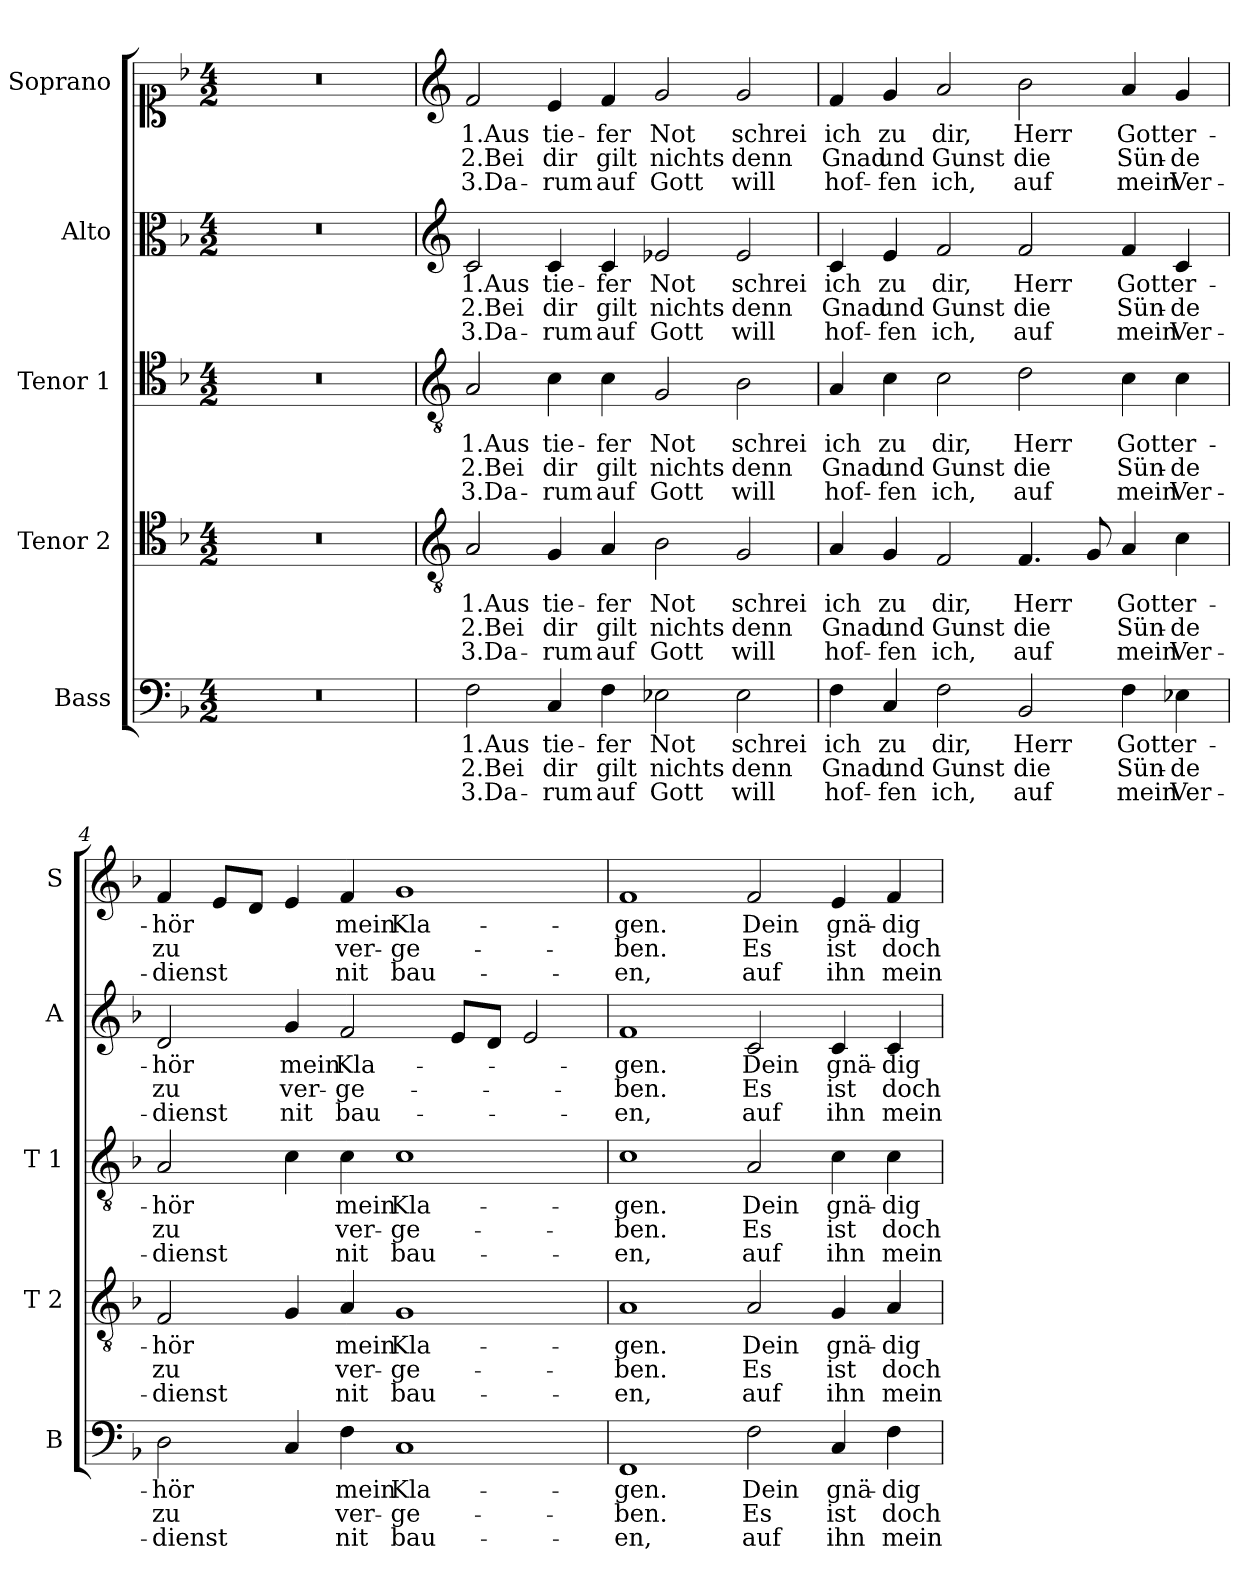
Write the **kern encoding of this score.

**kern	**text	**text	**text	**kern	**text	**text	**text	**kern	**text	**text	**text	**kern	**text	**text	**text	**kern	**text	**text	**text
*part5	*part5	*part5	*part5	*part4	*part4	*part4	*part4	*part3	*part3	*part3	*part3	*part2	*part2	*part2	*part2	*part1	*part1	*part1	*part1
*staff5	*staff5	*staff5	*staff5	*staff4	*staff4	*staff4	*staff4	*staff3	*staff3	*staff3	*staff3	*staff2	*staff2	*staff2	*staff2	*staff1	*staff1	*staff1	*staff1
*I"Bass	*	*	*	*I"Tenor 2	*	*	*	*I"Tenor 1	*	*	*	*I"Alto	*	*	*	*I"Soprano	*	*	*
*I'B	*	*	*	*I'T 2	*	*	*	*I'T 1	*	*	*	*I'A	*	*	*	*I'S	*	*	*
*clefF4	*	*	*	*clefC4	*	*	*	*clefC4	*	*	*	*clefC3	*	*	*	*clefC1	*	*	*
*k[b-]	*	*	*	*k[b-]	*	*	*	*k[b-]	*	*	*	*k[b-]	*	*	*	*k[b-]	*	*	*
*F:	*	*	*	*F:	*	*	*	*F:	*	*	*	*F:	*	*	*	*F:	*	*	*
*M4/2	*	*	*	*M4/2	*	*	*	*M4/2	*	*	*	*M4/2	*	*	*	*M4/2	*	*	*
=1	=1	=1	=1	=1	=1	=1	=1	=1	=1	=1	=1	=1	=1	=1	=1	=1	=1	=1	=1
0r	.	.	.	0r	.	.	.	0r	.	.	.	0r	.	.	.	0r	.	.	.
=2	=2	=2	=2	=2	=2	=2	=2	=2	=2	=2	=2	=2	=2	=2	=2	=2	=2	=2	=2
*	*	*	*	*clefGv2	*	*	*	*clefGv2	*	*	*	*clefG2	*	*	*	*clefG2	*	*	*
!	!LO:LY:b	!LO:LY:b	!LO:LY:b	!	!LO:LY:b	!LO:LY:b	!LO:LY:b	!	!LO:LY:b	!LO:LY:b	!LO:LY:b	!	!LO:LY:b	!LO:LY:b	!LO:LY:b	!	!LO:LY:b	!LO:LY:b	!LO:LY:b
2F\	1.Aus	2.Bei	3.Da-	2A/	1.Aus	2.Bei	3.Da-	2A/	1.Aus	2.Bei	3.Da-	2c/	1.Aus	2.Bei	3.Da-	2f/	1.Aus	2.Bei	3.Da-
!	!LO:LY:b	!LO:LY:b	!LO:LY:b	!	!LO:LY:b	!LO:LY:b	!LO:LY:b	!	!LO:LY:b	!LO:LY:b	!LO:LY:b	!	!LO:LY:b	!LO:LY:b	!LO:LY:b	!	!LO:LY:b	!LO:LY:b	!LO:LY:b
4C/	tie-	dir	-rum	4G/	tie-	dir	-rum	4c\	tie-	dir	-rum	4c/	tie-	dir	-rum	4e/	tie-	dir	-rum
!	!LO:LY:b	!LO:LY:b	!LO:LY:b	!	!LO:LY:b	!LO:LY:b	!LO:LY:b	!	!LO:LY:b	!LO:LY:b	!LO:LY:b	!	!LO:LY:b	!LO:LY:b	!LO:LY:b	!	!LO:LY:b	!LO:LY:b	!LO:LY:b
4F\	-fer	gilt	auf	4A/	-fer	gilt	auf	4c\	-fer	gilt	auf	4c/	-fer	gilt	auf	4f/	-fer	gilt	auf
!	!LO:LY:b	!LO:LY:b	!LO:LY:b	!	!LO:LY:b	!LO:LY:b	!LO:LY:b	!	!LO:LY:b	!LO:LY:b	!LO:LY:b	!	!LO:LY:b	!LO:LY:b	!LO:LY:b	!	!LO:LY:b	!LO:LY:b	!LO:LY:b
2E-X\	Not	nichts	Gott	2B-\	Not	nichts	Gott	2G/	Not	nichts	Gott	2e-X/	Not	nichts	Gott	2g/	Not	nichts	Gott
!	!LO:LY:b	!LO:LY:b	!LO:LY:b	!	!LO:LY:b	!LO:LY:b	!LO:LY:b	!	!LO:LY:b	!LO:LY:b	!LO:LY:b	!	!LO:LY:b	!LO:LY:b	!LO:LY:b	!	!LO:LY:b	!LO:LY:b	!LO:LY:b
2E-\	schrei	denn	will	2G/	schrei	denn	will	2B-\	schrei	denn	will	2e-/	schrei	denn	will	2g/	schrei	denn	will
=3	=3	=3	=3	=3	=3	=3	=3	=3	=3	=3	=3	=3	=3	=3	=3	=3	=3	=3	=3
!	!LO:LY:b	!LO:LY:b	!LO:LY:b	!	!LO:LY:b	!LO:LY:b	!LO:LY:b	!	!LO:LY:b	!LO:LY:b	!LO:LY:b	!	!LO:LY:b	!LO:LY:b	!LO:LY:b	!	!LO:LY:b	!LO:LY:b	!LO:LY:b
4F\	ich	Gnad	hof-	4A/	ich	Gnad	hof-	4A/	ich	Gnad	hof-	4c/	ich	Gnad	hof-	4f/	ich	Gnad	hof-
!	!LO:LY:b	!LO:LY:b	!LO:LY:b	!	!LO:LY:b	!LO:LY:b	!LO:LY:b	!	!LO:LY:b	!LO:LY:b	!LO:LY:b	!	!LO:LY:b	!LO:LY:b	!LO:LY:b	!	!LO:LY:b	!LO:LY:b	!LO:LY:b
4C/	zu	und	-fen	4G/	zu	und	-fen	4c\	zu	und	-fen	4e/	zu	und	-fen	4g/	zu	und	-fen
!	!LO:LY:b	!LO:LY:b	!LO:LY:b	!	!LO:LY:b	!LO:LY:b	!LO:LY:b	!	!LO:LY:b	!LO:LY:b	!LO:LY:b	!	!LO:LY:b	!LO:LY:b	!LO:LY:b	!	!LO:LY:b	!LO:LY:b	!LO:LY:b
2F\	dir,	Gunst	ich,	2F/	dir,	Gunst	ich,	2c\	dir,	Gunst	ich,	2f/	dir,	Gunst	ich,	2a/	dir,	Gunst	ich,
!	!LO:LY:b	!LO:LY:b	!LO:LY:b	!	!LO:LY:b	!LO:LY:b	!LO:LY:b	!	!LO:LY:b	!LO:LY:b	!LO:LY:b	!	!LO:LY:b	!LO:LY:b	!LO:LY:b	!	!LO:LY:b	!LO:LY:b	!LO:LY:b
2BB-/	Herr	die	auf	4.F/	Herr	die	auf	2d\	Herr	die	auf	2f/	Herr	die	auf	2b-\	Herr	die	auf
.	.	.	.	8G/	.	.	.	.	.	.	.	.	.	.	.	.	.	.	.
!	!LO:LY:b	!LO:LY:b	!LO:LY:b	!	!LO:LY:b	!LO:LY:b	!LO:LY:b	!	!LO:LY:b	!LO:LY:b	!LO:LY:b	!	!LO:LY:b	!LO:LY:b	!LO:LY:b	!	!LO:LY:b	!LO:LY:b	!LO:LY:b
4F\	Gott	Sün-	mein	4A/	Gott	Sün-	mein	4c\	Gott	Sün-	mein	4f/	Gott	Sün-	mein	4a/	Gott	Sün-	mein
!	!LO:LY:b	!LO:LY:b	!LO:LY:b	!	!LO:LY:b	!LO:LY:b	!LO:LY:b	!	!LO:LY:b	!LO:LY:b	!LO:LY:b	!	!LO:LY:b	!LO:LY:b	!LO:LY:b	!	!LO:LY:b	!LO:LY:b	!LO:LY:b
4E-X\	er-	-de	Ver-	4c\	er-	-de	Ver-	4c\	er-	-de	Ver-	4c/	er-	-de	Ver-	4g/	er-	-de	Ver-
!!LO:LB:g=z
=4	=4	=4	=4	=4	=4	=4	=4	=4	=4	=4	=4	=4	=4	=4	=4	=4	=4	=4	=4
!	!LO:LY:b	!LO:LY:b	!LO:LY:b	!	!LO:LY:b	!LO:LY:b	!LO:LY:b	!	!LO:LY:b	!LO:LY:b	!LO:LY:b	!	!LO:LY:b	!LO:LY:b	!LO:LY:b	!	!LO:LY:b	!LO:LY:b	!LO:LY:b
2D\	-hör	zu	-dienst	2F/	-hör	zu	-dienst	2A/	-hör	zu	-dienst	2d/	-hör	zu	-dienst	4f/	-hör	zu	-dienst
.	.	.	.	.	.	.	.	.	.	.	.	.	.	.	.	8e/L	.	.	.
.	.	.	.	.	.	.	.	.	.	.	.	.	.	.	.	8d/J	.	.	.
!	!	!	!	!	!	!	!	!	!	!	!	!	!LO:LY:b	!LO:LY:b	!LO:LY:b	!	!	!	!
4C/	.	.	.	4G/	.	.	.	4c\	.	.	.	4g/	mein	ver-	nit	4e/	.	.	.
!	!LO:LY:b	!LO:LY:b	!LO:LY:b	!	!LO:LY:b	!LO:LY:b	!LO:LY:b	!	!LO:LY:b	!LO:LY:b	!LO:LY:b	!	!LO:LY:b	!LO:LY:b	!LO:LY:b	!	!LO:LY:b	!LO:LY:b	!LO:LY:b
4F\	mein	ver-	nit	4A/	mein	ver-	nit	4c\	mein	ver-	nit	2f/	Kla-	-ge-	bau-	4f/	mein	ver-	nit
!	!LO:LY:b	!LO:LY:b	!LO:LY:b	!	!LO:LY:b	!LO:LY:b	!LO:LY:b	!	!LO:LY:b	!LO:LY:b	!LO:LY:b	!	!	!	!	!	!LO:LY:b	!LO:LY:b	!LO:LY:b
1C	Kla-	-ge-	bau-	1G	Kla-	-ge-	bau-	1c	Kla-	-ge-	bau-	.	.	.	.	1g	Kla-	-ge-	bau-
.	.	.	.	.	.	.	.	.	.	.	.	8e/L	.	.	.	.	.	.	.
.	.	.	.	.	.	.	.	.	.	.	.	8d/J	.	.	.	.	.	.	.
.	.	.	.	.	.	.	.	.	.	.	.	2e/	.	.	.	.	.	.	.
=5	=5	=5	=5	=5	=5	=5	=5	=5	=5	=5	=5	=5	=5	=5	=5	=5	=5	=5	=5
!	!LO:LY:b	!LO:LY:b	!LO:LY:b	!	!LO:LY:b	!LO:LY:b	!LO:LY:b	!	!LO:LY:b	!LO:LY:b	!LO:LY:b	!	!LO:LY:b	!LO:LY:b	!LO:LY:b	!	!LO:LY:b	!LO:LY:b	!LO:LY:b
1FF	-gen.	-ben.	-en,	1A	-gen.	-ben.	-en,	1c	-gen.	-ben.	-en,	1f	-gen.	-ben.	-en,	1f	-gen.	-ben.	-en,
!	!LO:LY:b	!LO:LY:b	!LO:LY:b	!	!LO:LY:b	!LO:LY:b	!LO:LY:b	!	!LO:LY:b	!LO:LY:b	!LO:LY:b	!	!LO:LY:b	!LO:LY:b	!LO:LY:b	!	!LO:LY:b	!LO:LY:b	!LO:LY:b
2F\	Dein	Es	auf	2A/	Dein	Es	auf	2A/	Dein	Es	auf	2c/	Dein	Es	auf	2f/	Dein	Es	auf
!	!LO:LY:b	!LO:LY:b	!LO:LY:b	!	!LO:LY:b	!LO:LY:b	!LO:LY:b	!	!LO:LY:b	!LO:LY:b	!LO:LY:b	!	!LO:LY:b	!LO:LY:b	!LO:LY:b	!	!LO:LY:b	!LO:LY:b	!LO:LY:b
4C/	gnä-	ist	ihn	4G/	gnä-	ist	ihn	4c\	gnä-	ist	ihn	4c/	gnä-	ist	ihn	4e/	gnä-	ist	ihn
!	!LO:LY:b	!LO:LY:b	!LO:LY:b	!	!LO:LY:b	!LO:LY:b	!LO:LY:b	!	!LO:LY:b	!LO:LY:b	!LO:LY:b	!	!LO:LY:b	!LO:LY:b	!LO:LY:b	!	!LO:LY:b	!LO:LY:b	!LO:LY:b
4F\	-dig	doch	mein	4A/	-dig	doch	mein	4c\	-dig	doch	mein	4c/	-dig	doch	mein	4f/	-dig	doch	mein
=	=	=	=	=	=	=	=	=	=	=	=	=	=	=	=	=	=	=	=
*-	*-	*-	*-	*-	*-	*-	*-	*-	*-	*-	*-	*-	*-	*-	*-	*-	*-	*-	*-
